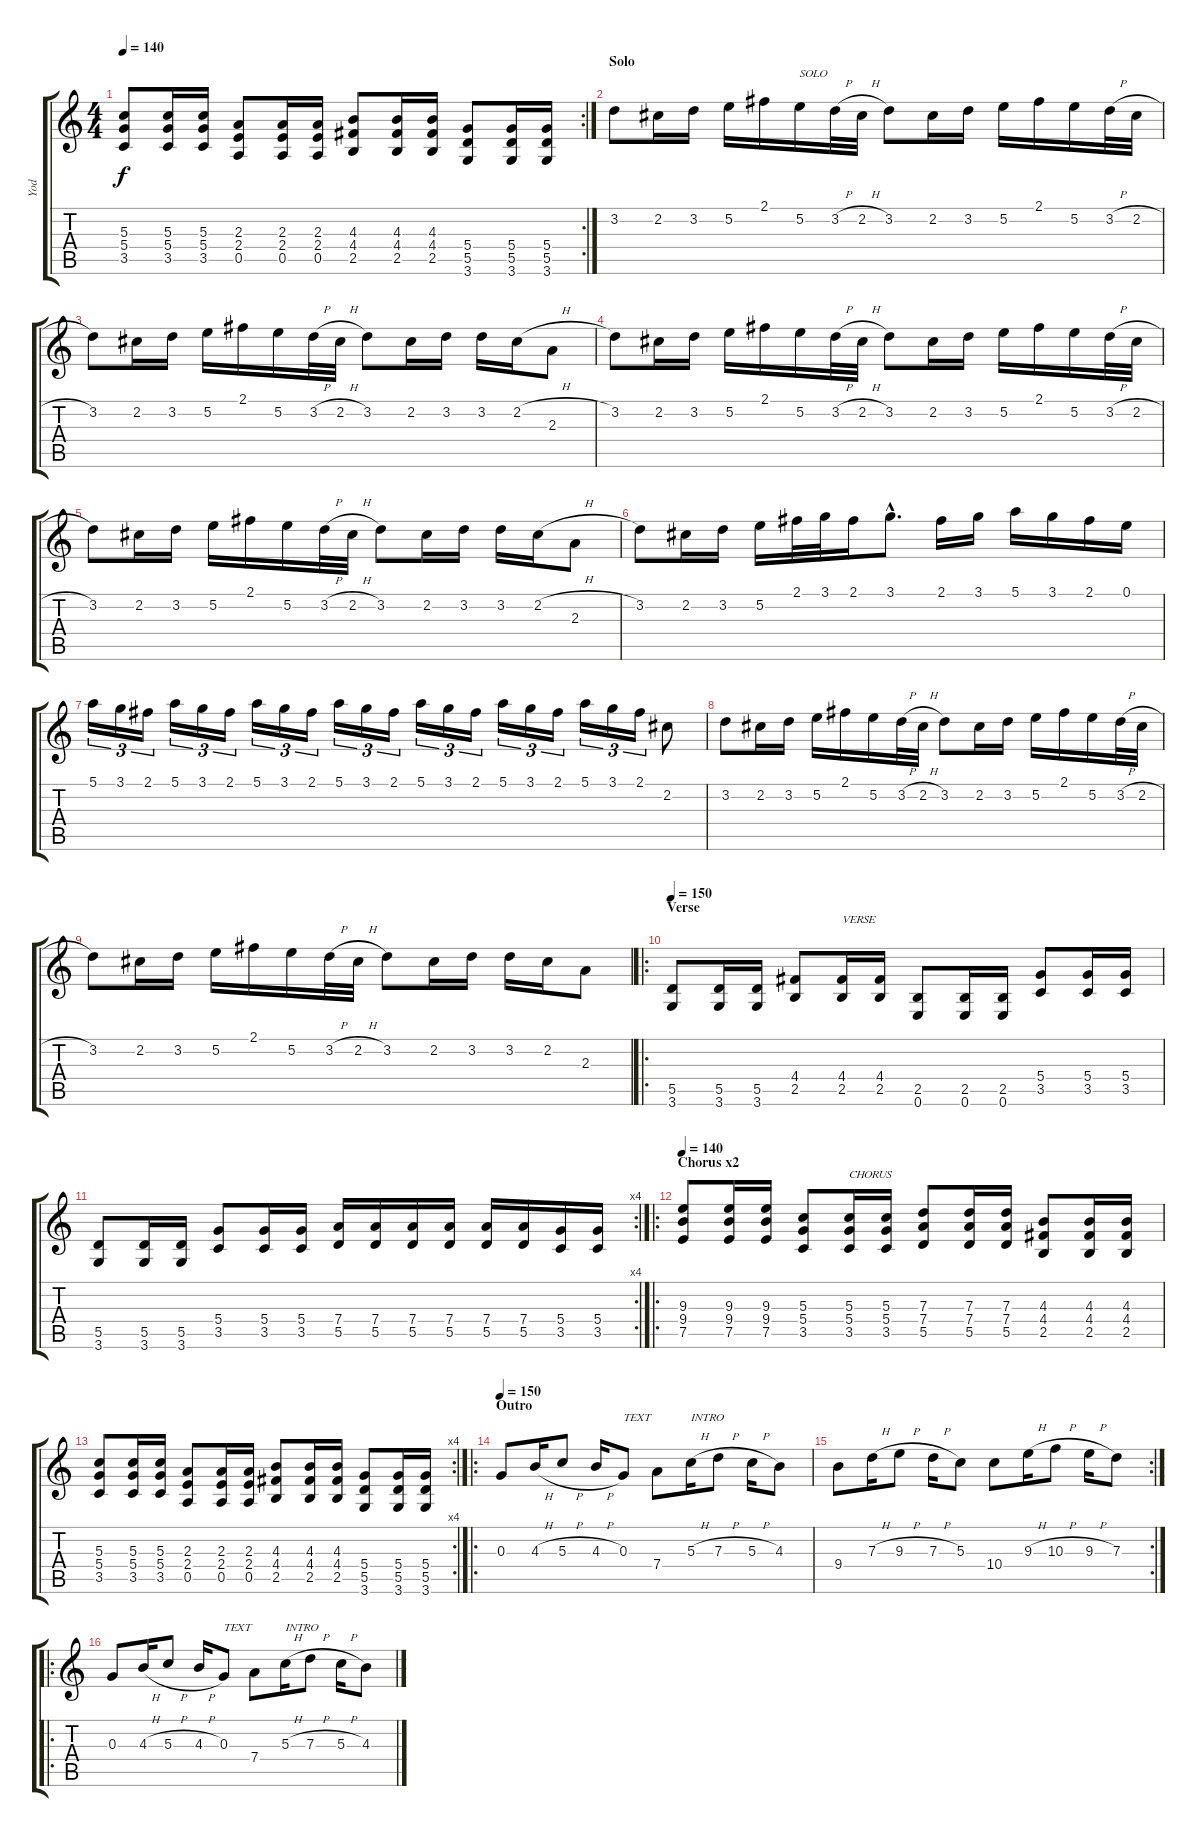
\track ("Yod" "Yod") {instrument distortionguitar}
\staff {score tabs}
\tuning (E4 B3 G3 D3 A2 E2) {hide}
\rc 2
\ts (4 4)
\tempo 140
\clef g2
\ks c
(5.3 5.4 3.5).8{dy f} (5.3 5.4 3.5).16 (5.3 5.4 3.5).16 (2.3 2.4 0.5).8 (2.3 2.4 0.5).16 (2.3 2.4 0.5).16 (4.3 4.4 2.5).8 (4.3 4.4 2.5).16 (4.3 4.4 2.5).16 (5.4 5.5 3.6).8 (5.4 5.5 3.6).16 (5.4 5.5 3.6).16 |
\section ("" "Solo")
3.2.8 2.2.16 3.2.16 5.2.16 2.1.16 5.2.16{txt "SOLO"} 3.2{h}.32 2.2{h}.32 3.2.8 2.2.16 3.2.16 5.2.16 2.1.16 5.2.16 3.2{h}.32 2.2{h}.32 |
3.2.8 2.2.16 3.2.16 5.2.16 2.1.16 5.2.16 3.2{h}.32 2.2{h}.32 3.2.8 2.2.16 3.2.16 3.2.16 2.2{h}.16 2.3.8 |
3.2.8 2.2.16 3.2.16 5.2.16 2.1.16 5.2.16 3.2{h}.32 2.2{h}.32 3.2.8 2.2.16 3.2.16 5.2.16 2.1.16 5.2.16 3.2{h}.32 2.2{h}.32 |
3.2.8 2.2.16 3.2.16 5.2.16 2.1.16 5.2.16 3.2{h}.32 2.2{h}.32 3.2.8 2.2.16 3.2.16 3.2.16 2.2{h}.16 2.3.8 |
3.2.8 2.2.16 3.2.16 5.2.16 2.1.32 3.1.32 2.1.16 3.1{hac}.8{d} 2.1.16 3.1.16 5.1.16 3.1.16 2.1.16 0.1.16 |
5.1.16{tu (3 2)} 3.1.16{tu (3 2)} 2.1.16{tu (3 2)} 5.1.16{tu (3 2)} 3.1.16{tu (3 2)} 2.1.16{tu (3 2)} 5.1.16{tu (3 2)} 3.1.16{tu (3 2)} 2.1.16{tu (3 2)} 5.1.16{tu (3 2)} 3.1.16{tu (3 2)} 2.1.16{tu (3 2)} 5.1.16{tu (3 2)} 3.1.16{tu (3 2)} 2.1.16{tu (3 2)} 5.1.16{tu (3 2)} 3.1.16{tu (3 2)} 2.1.16{tu (3 2)} 5.1.16{tu (3 2)} 3.1.16{tu (3 2)} 2.1.16{tu (3 2)} 2.2.8 |
3.2.8 2.2.16 3.2.16 5.2.16 2.1.16 5.2.16 3.2{h}.32 2.2{h}.32 3.2.8 2.2.16 3.2.16 5.2.16 2.1.16 5.2.16 3.2{h}.32 2.2{h}.32 |
3.2.8 2.2.16 3.2.16 5.2.16 2.1.16 5.2.16 3.2{h}.32 2.2{h}.32 3.2.8 2.2.16 3.2.16 3.2.16 2.2.16 2.3.8 |
\ro
\section ("" "Verse")
\tempo 150
(5.5 3.6).8 (5.5 3.6).16 (5.5 3.6).16 (4.4 2.5).8 (4.4 2.5).16{txt "VERSE"} (4.4 2.5).16 (2.5 0.6).8 (2.5 0.6).16 (2.5 0.6).16 (5.4 3.5).8 (5.4 3.5).16 (5.4 3.5).16 |
\rc 4
(5.5 3.6).8 (5.5 3.6).16 (5.5 3.6).16 (5.4 3.5).8 (5.4 3.5).16 (5.4 3.5).16 (7.4 5.5).16 (7.4 5.5).16 (7.4 5.5).16 (7.4 5.5).16 (7.4 5.5).16 (7.4 5.5).16 (5.4 3.5).16 (5.4 3.5).16 |
\ro
\section ("" "Chorus x2")
\tempo 140
(9.3 9.4 7.5).8 (9.3 9.4 7.5).16 (9.3 9.4 7.5).16 (5.3 5.4 3.5).8 (5.3 5.4 3.5).16{txt "CHORUS"} (5.3 5.4 3.5).16 (7.3 7.4 5.5).8 (7.3 7.4 5.5).16 (7.3 7.4 5.5).16 (4.3 4.4 2.5).8 (4.3 4.4 2.5).16 (4.3 4.4 2.5).16 |
\rc 4
(5.3 5.4 3.5).8 (5.3 5.4 3.5).16 (5.3 5.4 3.5).16 (2.3 2.4 0.5).8 (2.3 2.4 0.5).16 (2.3 2.4 0.5).16 (4.3 4.4 2.5).8 (4.3 4.4 2.5).16 (4.3 4.4 2.5).16 (5.4 5.5 3.6).8 (5.4 5.5 3.6).16 (5.4 5.5 3.6).16 |
\ro
\section ("" "Outro")
\tempo 150
0.3.8 4.3{h}.16 5.3{h}.8 4.3{h}.16 0.3.8{txt "TEXT"} 7.4.8 5.3{h}.16{txt "INTRO"} 7.3{h}.8 5.3{h}.16 4.3.8 |
\rc 2
9.4.8 7.3{h}.16 9.3{h}.8 7.3{h}.16 5.3.8 10.4.8 9.3{h}.16 10.3{h}.8 9.3{h}.16 7.3.8 |
\ro
0.3.8 4.3{h}.16 5.3{h}.8 4.3{h}.16 0.3.8{txt "TEXT"} 7.4.8 5.3{h}.16{txt "INTRO"} 7.3{h}.8 5.3{h}.16 4.3.8
